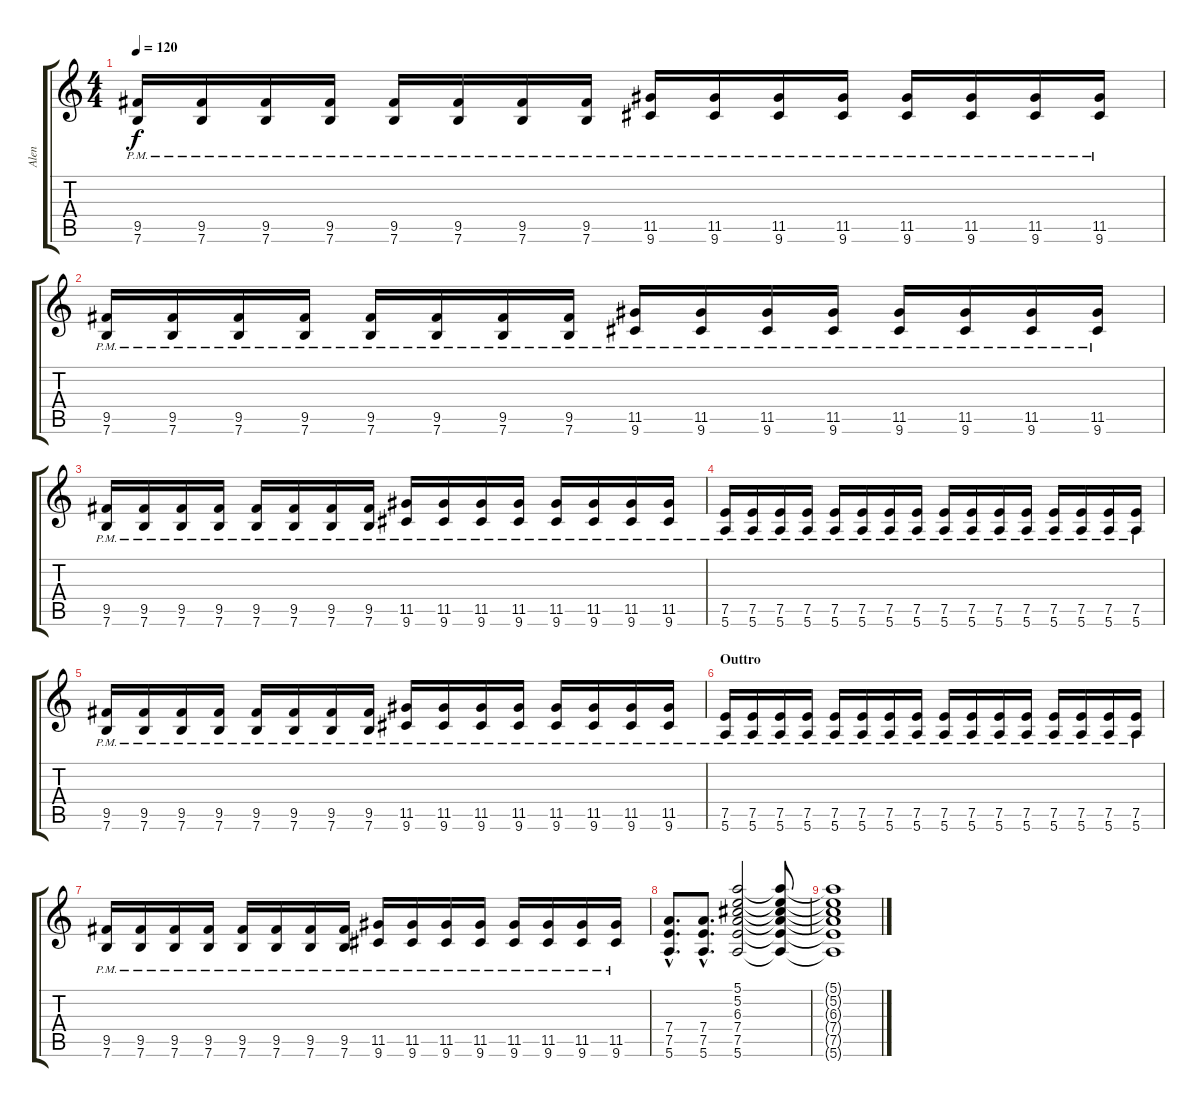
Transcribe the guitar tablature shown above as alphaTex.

\track ("Alen" "Alen") {instrument overdrivenguitar}
\staff {score tabs}
\tuning (E4 B3 G3 D3 A2 E2) {hide}
\ts (4 4)
\tempo 120
\clef g2
\ks c
(9.5{pm} 7.6{pm}).16{dy f} (9.5{pm} 7.6{pm}).16 (9.5{pm} 7.6{pm}).16 (9.5{pm} 7.6{pm}).16 (9.5{pm} 7.6{pm}).16 (9.5{pm} 7.6{pm}).16 (9.5{pm} 7.6{pm}).16 (9.5{pm} 7.6{pm}).16 (11.5{pm} 9.6{pm}).16 (11.5{pm} 9.6{pm}).16 (11.5{pm} 9.6{pm}).16 (11.5{pm} 9.6{pm}).16 (11.5{pm} 9.6{pm}).16 (11.5{pm} 9.6{pm}).16 (11.5{pm} 9.6{pm}).16 (11.5{pm} 9.6{pm}).16 |
(9.5{pm} 7.6{pm}).16 (9.5{pm} 7.6{pm}).16 (9.5{pm} 7.6{pm}).16 (9.5{pm} 7.6{pm}).16 (9.5{pm} 7.6{pm}).16 (9.5{pm} 7.6{pm}).16 (9.5{pm} 7.6{pm}).16 (9.5{pm} 7.6{pm}).16 (11.5{pm} 9.6{pm}).16 (11.5{pm} 9.6{pm}).16 (11.5{pm} 9.6{pm}).16 (11.5{pm} 9.6{pm}).16 (11.5{pm} 9.6{pm}).16 (11.5{pm} 9.6{pm}).16 (11.5{pm} 9.6{pm}).16 (11.5{pm} 9.6{pm}).16 |
(9.5{pm} 7.6{pm}).16 (9.5{pm} 7.6{pm}).16 (9.5{pm} 7.6{pm}).16 (9.5{pm} 7.6{pm}).16 (9.5{pm} 7.6{pm}).16 (9.5{pm} 7.6{pm}).16 (9.5{pm} 7.6{pm}).16 (9.5{pm} 7.6{pm}).16 (11.5{pm} 9.6{pm}).16 (11.5{pm} 9.6{pm}).16 (11.5{pm} 9.6{pm}).16 (11.5{pm} 9.6{pm}).16 (11.5{pm} 9.6{pm}).16 (11.5{pm} 9.6{pm}).16 (11.5{pm} 9.6{pm}).16 (11.5{pm} 9.6{pm}).16 |
(7.5{pm} 5.6{pm}).16 (7.5{pm} 5.6{pm}).16 (7.5{pm} 5.6{pm}).16 (7.5{pm} 5.6{pm}).16 (7.5{pm} 5.6{pm}).16 (7.5{pm} 5.6{pm}).16 (7.5{pm} 5.6{pm}).16 (7.5{pm} 5.6{pm}).16 (7.5{pm} 5.6{pm}).16 (7.5{pm} 5.6{pm}).16 (7.5{pm} 5.6{pm}).16 (7.5{pm} 5.6{pm}).16 (7.5{pm} 5.6{pm}).16 (7.5{pm} 5.6{pm}).16 (7.5{pm} 5.6{pm}).16 (7.5{pm} 5.6{pm}).16 |
(9.5{pm} 7.6{pm}).16 (9.5{pm} 7.6{pm}).16 (9.5{pm} 7.6{pm}).16 (9.5{pm} 7.6{pm}).16 (9.5{pm} 7.6{pm}).16 (9.5{pm} 7.6{pm}).16 (9.5{pm} 7.6{pm}).16 (9.5{pm} 7.6{pm}).16 (11.5{pm} 9.6{pm}).16 (11.5{pm} 9.6{pm}).16 (11.5{pm} 9.6{pm}).16 (11.5{pm} 9.6{pm}).16 (11.5{pm} 9.6{pm}).16 (11.5{pm} 9.6{pm}).16 (11.5{pm} 9.6{pm}).16 (11.5{pm} 9.6{pm}).16 |
\section ("" "Outtro")
(7.5{pm} 5.6{pm}).16 (7.5{pm} 5.6{pm}).16 (7.5{pm} 5.6{pm}).16 (7.5{pm} 5.6{pm}).16 (7.5{pm} 5.6{pm}).16 (7.5{pm} 5.6{pm}).16 (7.5{pm} 5.6{pm}).16 (7.5{pm} 5.6{pm}).16 (7.5{pm} 5.6{pm}).16 (7.5{pm} 5.6{pm}).16 (7.5{pm} 5.6{pm}).16 (7.5{pm} 5.6{pm}).16 (7.5{pm} 5.6{pm}).16 (7.5{pm} 5.6{pm}).16 (7.5{pm} 5.6{pm}).16 (7.5{pm} 5.6{pm}).16 |
(9.5{pm} 7.6{pm}).16 (9.5{pm} 7.6{pm}).16 (9.5{pm} 7.6{pm}).16 (9.5{pm} 7.6{pm}).16 (9.5{pm} 7.6{pm}).16 (9.5{pm} 7.6{pm}).16 (9.5{pm} 7.6{pm}).16 (9.5{pm} 7.6{pm}).16 (11.5{pm} 9.6{pm}).16 (11.5{pm} 9.6{pm}).16 (11.5{pm} 9.6{pm}).16 (11.5{pm} 9.6{pm}).16 (11.5{pm} 9.6{pm}).16 (11.5{pm} 9.6{pm}).16 (11.5{pm} 9.6{pm}).16 (11.5{pm} 9.6{pm}).16 |
(7.4{hac} 7.5{hac} 5.6{hac}).8{d} (7.4{hac} 7.5{hac} 5.6{hac}).8{d} (5.1 5.2 6.3 7.4 7.5 5.6).2 (5.1{t} 5.2{t} 6.3{t} 7.4{t} 7.5{t} 5.6{t}).8 |
(5.1{t} 5.2{t} 6.3{t} 7.4{t} 7.5{t} 5.6{t}).1
